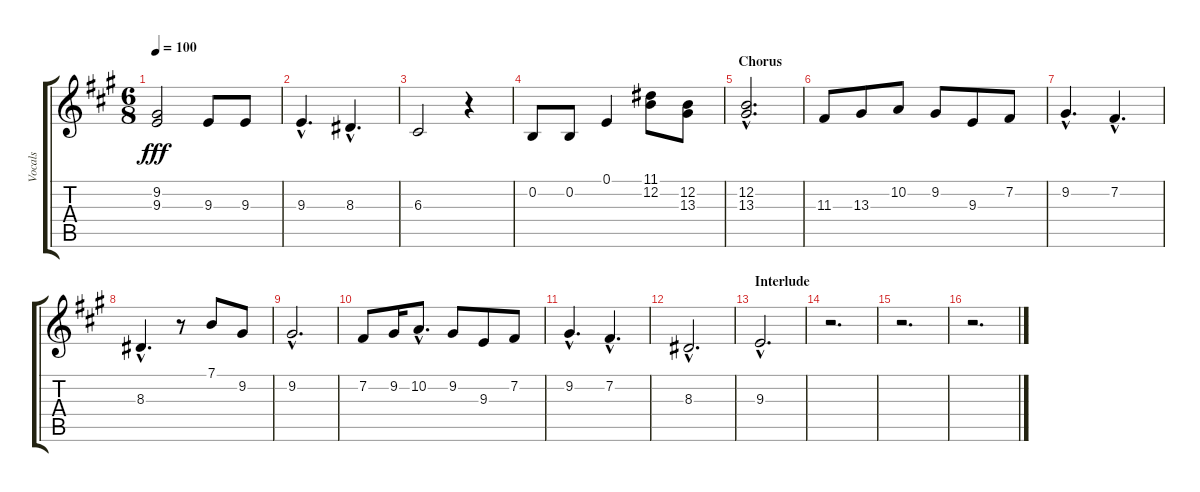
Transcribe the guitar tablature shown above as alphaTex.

\track ("Vocals" "Vocals") {instrument tenorsax}
\staff {score tabs}
\tuning (E4 B3 G3 D3 A2 E2) {hide}
\ts (6 8)
\tempo 100
\clef g2
\ks a
(9.2 9.3).2{dy fff} 9.3.8 9.3.8 |
9.3{hac}.4{d} 8.3{hac}.4{d} |
6.3.2 r.4 |
0.2.8 0.2.8 0.1.4 (11.1 12.2).8 (12.2 13.3).8 |
\section ("" "Chorus")
(12.2{hac} 13.3{hac}).2{d} |
11.3.8 13.3.8 10.2.8 9.2.8 9.3.8 7.2.8 |
9.2{hac}.4{d} 7.2{hac}.4{d} |
8.3{hac}.4{d} r.8 7.1.8 9.2.8 |
9.2{hac}.2{d} |
7.2.8 9.2.16 10.2{hac}.8{d} 9.2.8 9.3.8 7.2.8 |
9.2{hac}.4{d} 7.2{hac}.4{d} |
8.3{hac}.2{d} |
\section ("" "Interlude")
9.3{hac}.2{d} |
r.2{d} |
r.2{d} |
r.2{d}
